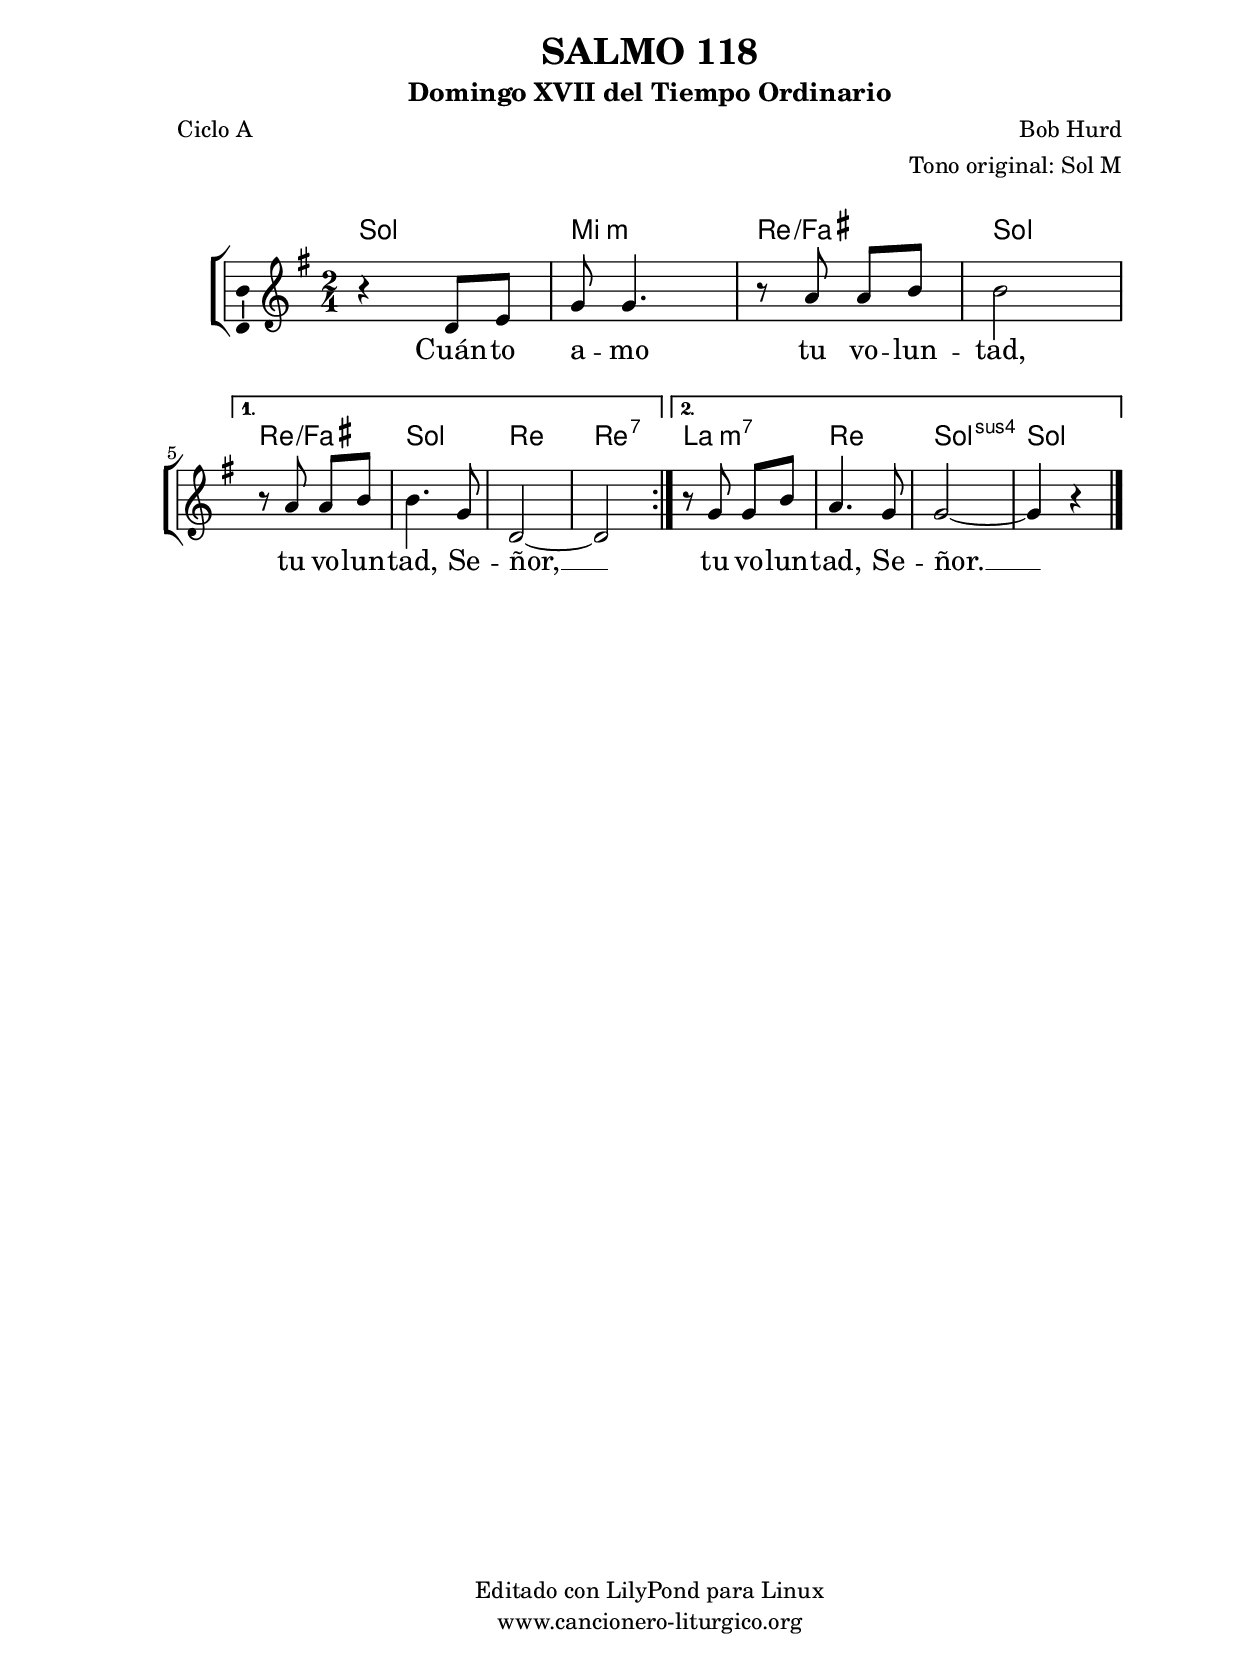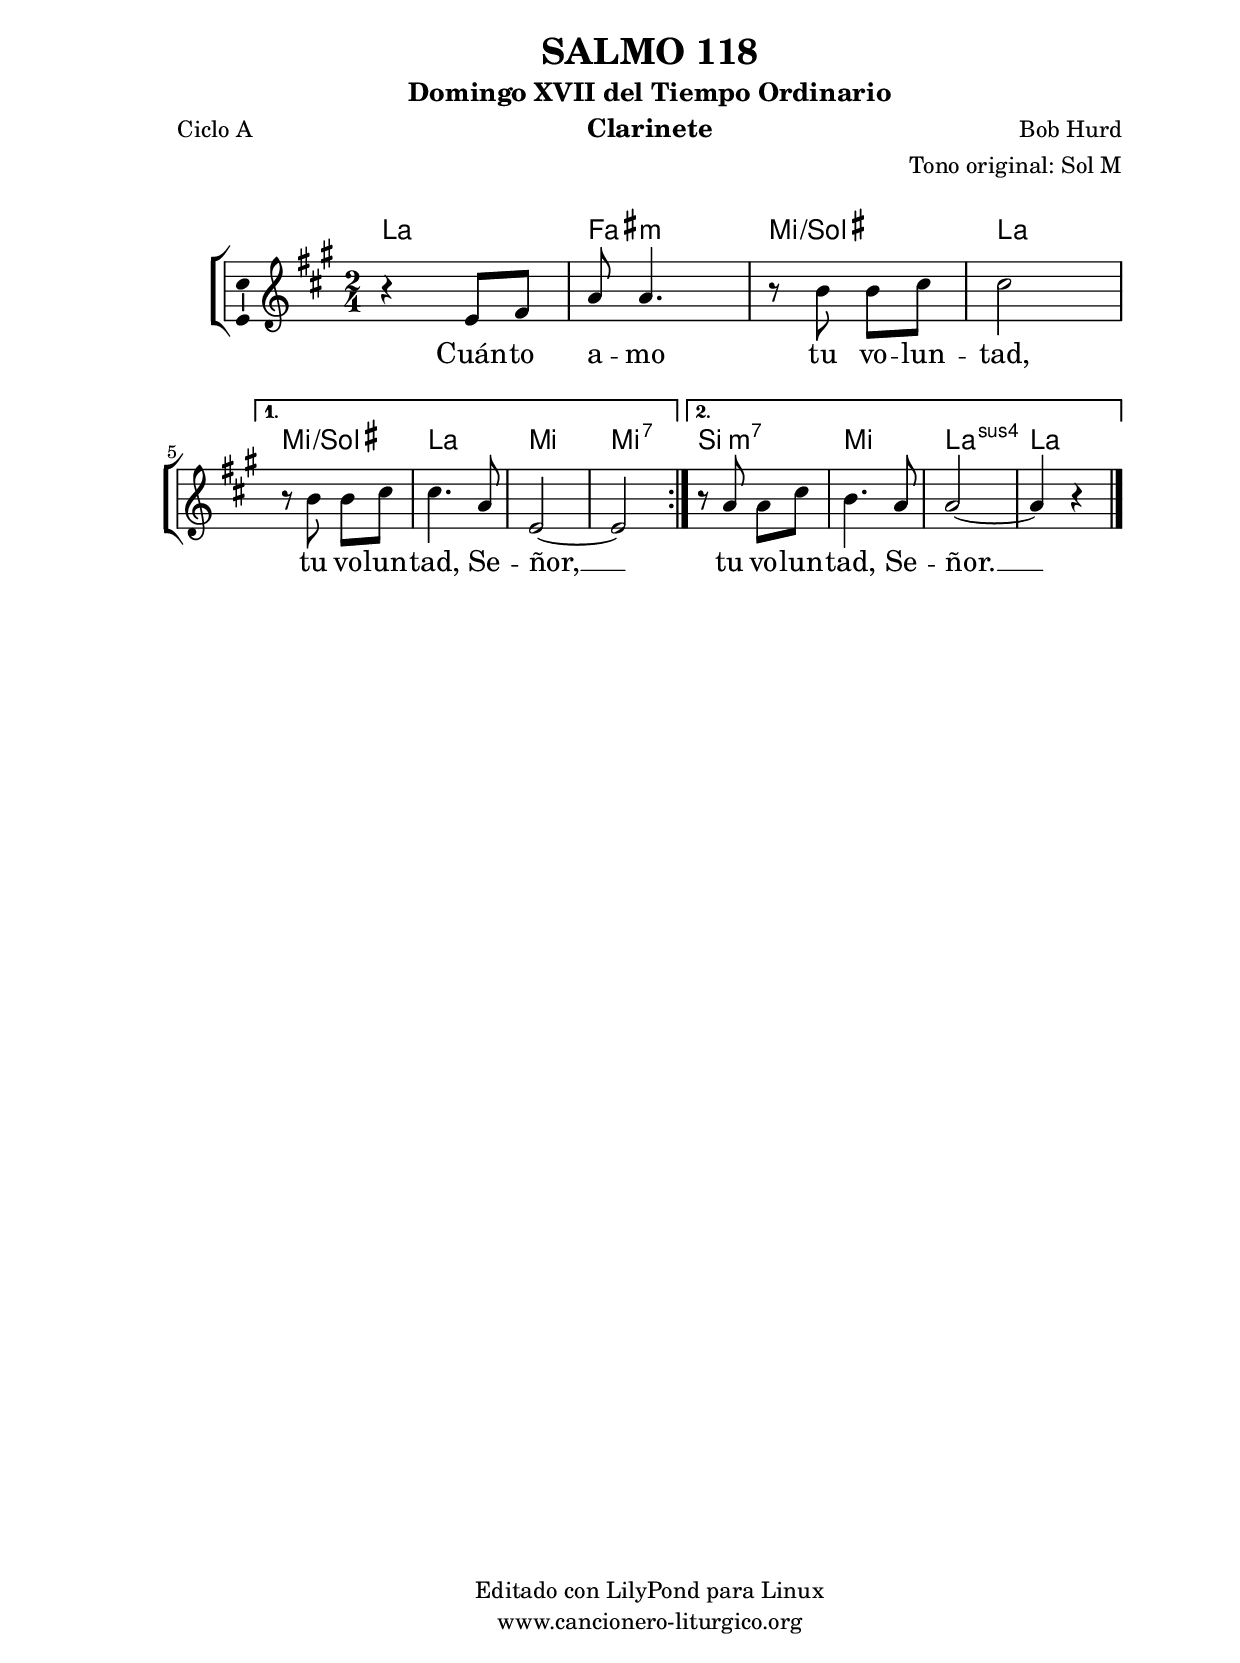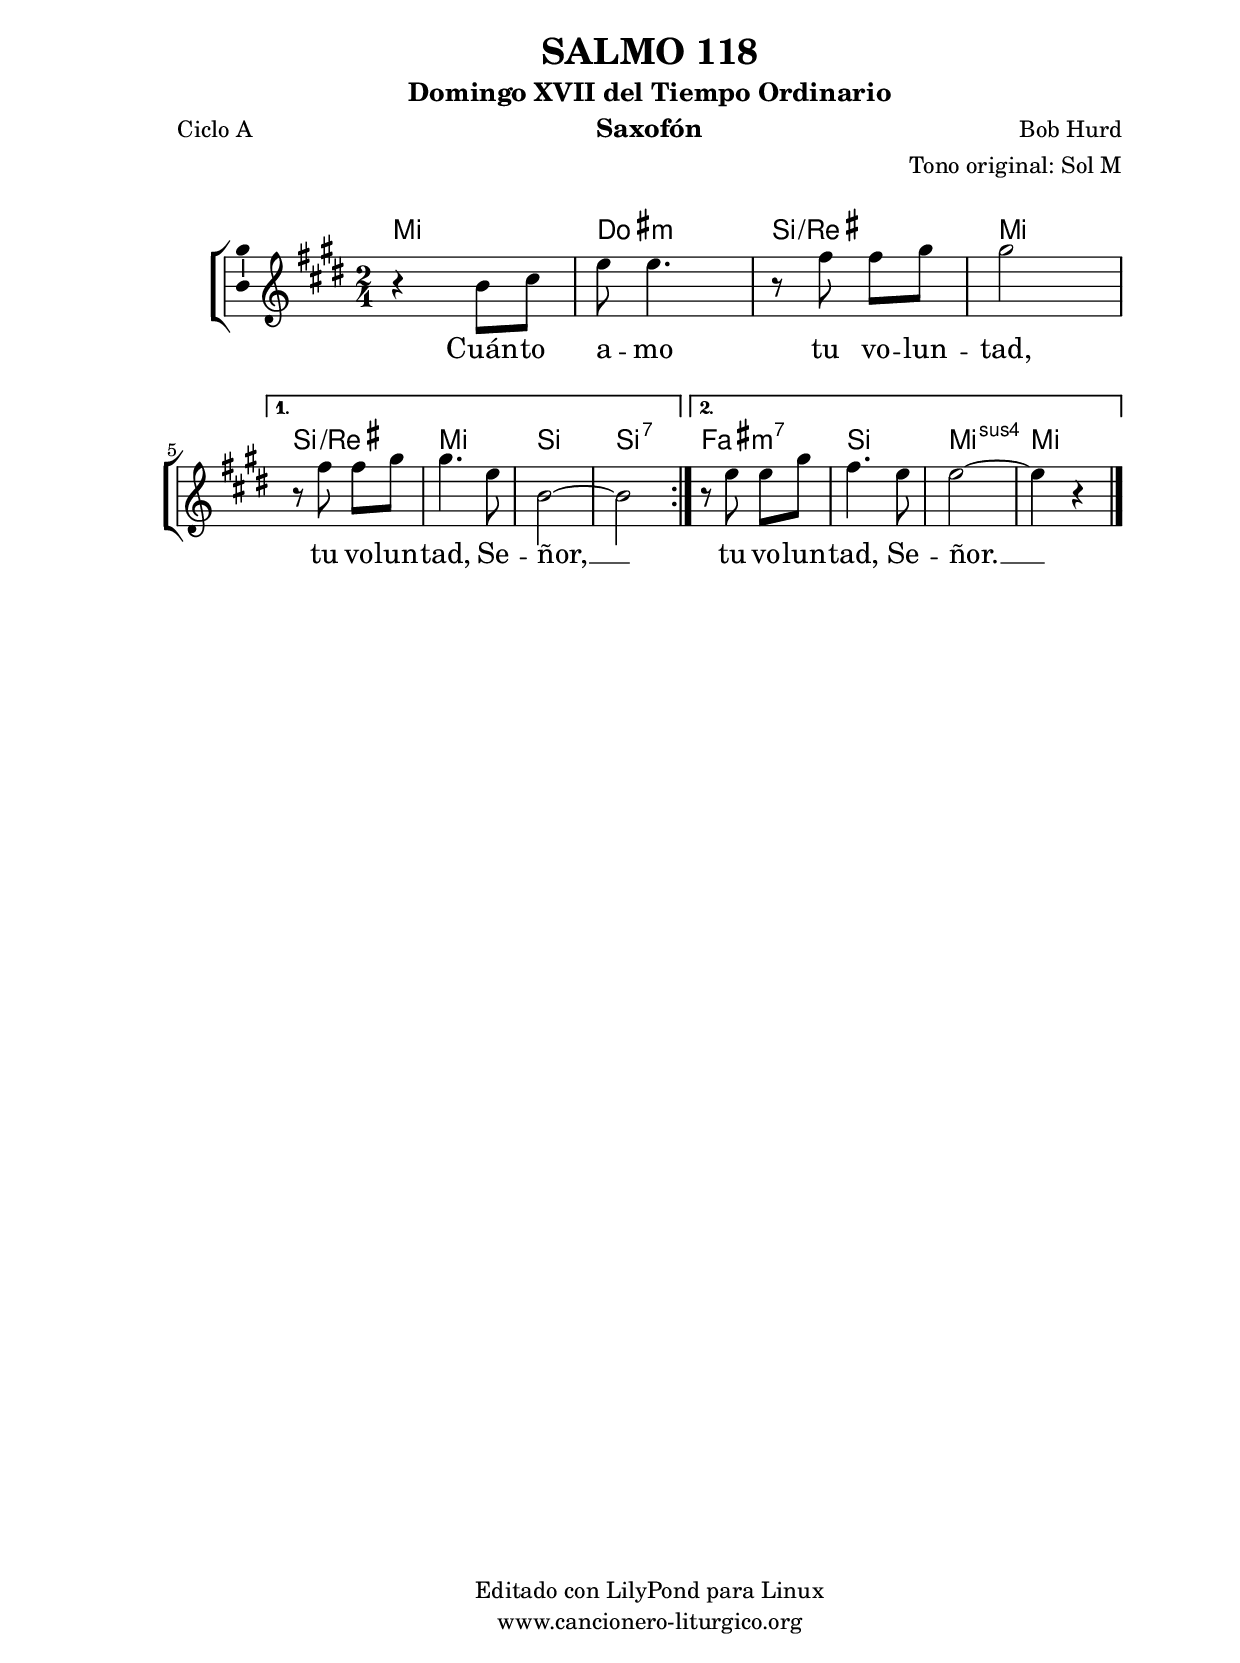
%
%para convertir .midi en .wav:
%timidity filename.midi -Ow -o finename.wav
%
%
%Para convertir de .wav a .mp3:
%lame -h -m j filename.wav
%
%
%para escuchar el midi:
%timidity nombrefichero.midi
%


%versión de lilypond para la que se ha escrito esta partitura:
\version "2.16.0"

	%Tamaño papel
	#(set-default-paper-size "a4")
	%Tamaño partitura
	#(set-global-staff-size 20)
	%No responde al pulsar sobre una nota
	#(ly:set-option 'point-and-click #f)

%parámetros del encabezamiento:
\header {
	title = "SALMO 118"
	subtitle = "Domingo XVII del Tiempo Ordinario"
	composer = "Bob Hurd"
	poet = "Ciclo A"
	meter = ""
	arranger = "Tono original: Sol M"
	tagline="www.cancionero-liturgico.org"
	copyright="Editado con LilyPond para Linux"
	tiempo = "Ordinario"
	usos = "Salmo"
	letra = "Cuánto amo tu voluntad, tu voluntad, Señor, tu voluntad, Señor."
	}

%parámetros asociados al papel:
\paper  {
	oddHeaderMarkup = \markup {\fill-line { \on-the-fly #not-first-page \fromproperty #'header:title \on-the-fly #not-first-page \fromproperty #'header:composer }}
	evenHeaderMarkup = \markup {\fill-line { \fromproperty #'header:composer \fromproperty #'header:title }}
	#(set-paper-size "a4")
	print-page-number = ##f
	first-page-number = 1
	print-first-page-number = ##f
%	head-separation = 3.0 \cm
	top-margin = 2.0 \cm
	bottom-margin = 0.5\cm
%%%	bottom-margin = -1.0\cm
	left-margin = 3.0 \cm
	line-width = 16.0 \cm 
	indent = 8\mm
	interscoreline = 2.\mm
	between-system-space = 15\mm
%	para que las partituras no llenen la hoja:
	ragged-bottom = ##t
%	idem para la última hoja:
	ragged-last-bottom = ##f
%	para que las partituras llenen el ancho del papel:
	ragged-last = ##f
	after-title-space = 2.5 \cm
%page-count=1
%system-count=8

	%Flexible Vertical Spacing
%	markup-markup-spacing =
%	#'((basic-distance . 15) (minimum-distance . 15) (padding . 3))
	markup-system-spacing =
	#'((basic-distance . 15) (minimum-distance . 15) (padding . 3))
	system-system-spacing =
	#'((basic-distance . 15) (minimum-distance . 15) (padding . 3))
	score-system-spacing =
	#'((basic-distance . 15) (minimum-distance . 15) (padding . 5))
%	top-system-spacing = % header
%	#'((basic-distance . 8) (minimum-distance . 0) (padding . 3))
%	top-markup-spacing =
%	#'((basic-distance . 20) (minimum-distance . 20) (padding . 3))
	last-bottom-spacing = % footer
	#'((basic-distance . 5) (minimum-distance . 5) (padding . 3))
%	score-markup-spacing =
%	#'((basic-distance . 16) (minimum-distance . 13) (padding . 3))

	}


%parámetros que afectan a toda la partitura:
global =  {
	%clave de sol (G):
	\clef G
	%armadura:
%%%	\transpose c bes
	\key g \major
	\tempo 4=76
	\set Score.tempoHideNote = ##t
	}


acordes = {
	\italianChords
	\chordmode {
%%%	\transpose c bes
{

\repeat volta 2 {
g2 e:m d/fis g
}
\alternative{
{
d2/fis g d d:7
}
{
a2:m7 d g:sus4 g
}
}

	}
	}
}

melodia = 
%%%	\transpose c bes
{
	\relative c'{
	\time 2/4

\repeat volta 2 {
r4 d8 e
g8 g4.
r8 a8 a b
b2
\break
}
\alternative{
{
r8 a8 a b
b4. g8
d2~
d2
}
{
r8 g8 g b
a4. g8
g2~
g4 r4
}
}

\bar "|."
}
}

texto = \lyricmode {
Cuán -- to a -- mo tu vo -- lun -- tad,
tu vo -- lun -- tad, Se -- ñor, __
tu vo -- lun -- tad, Se -- ñor. __
	}


acordesStaff = \context ChordNames = acordesStaff <<
	\set chordChanges = ##t
	\acordes
	>>


vozStaff = \context Voice = vozStaff
\with {\consists "Ambitus_engraver"}
<<
%	\set Staff.instrumentName = ""
%	\set Staff.shortInstrumentName = ""
%	\set Staff.midiInstrument = #"clarinet"
%	\set Staff.midiInstrument = #"cello"
%	\set Staff.midiInstrument = #"flute"
	\set Staff.midiInstrument = #"electric guitar (jazz)"
%	\set Staff.midiInstrument = #"english horn"
%	\set Staff.midiInstrument = #"violin"
%	\set Staff.midiInstrument = #"glockenspiel"
	\set Staff.midiMinimumVolume = #0.7
	\set Staff.midiMaximumVolume = #0.9
	\global
	\melodia
	>>


textoStaff = \context Lyrics = textoStaff <<
	\lyricsto vozStaff \texto
	>>

\book {
	\score {
		\context ChoirStaff {
			\override StaffGroup.SystemStartBracket #'collapse-height = #1
			\override Score.SystemStartBar #'collapse-height = #1
			<<
			\acordesStaff
			\vozStaff
			\textoStaff
			>>
			}
		\layout {
	    		\context {
				\Lyrics
				\override LyricText #'font-size = #2
				}
	   		 \context {
				\Score
				%fontSize = #3
				\override StaffSymbol #'staff-space = #(magstep +3)
				%\override Beam #'thickness = #0.55
				%\override SpacingSpanner #'spacing-increment = #1.0
				%\override Slur #'height-limit = #1.5
				}
			}
		}
	\score {
		\unfoldRepeats
		\context ChoirStaff {
			<<
			\acordesStaff
			\vozStaff
			>>
			}
		\midi {
	  		\context {
	  			\Score
				tempoWholesPerMinute = #(ly:make-moment 70 4)
				}
			}
		}
	}

%Partitura para clarinete
#(define output-suffix "C")
\book {
	\header{
		instrument = "Clarinete"
		}
	\score {
		\context ChoirStaff {
			\override StaffGroup.SystemStartBracket #'collapse-height = #1
			\override Score.SystemStartBar #'collapse-height = #1
\transpose c d
			<<
			\acordesStaff
			\vozStaff
			\textoStaff
			>>
			}
		\layout {
	    		\context {
				\Lyrics
				\override LyricText #'font-size = #2
				}
	   		 \context {
				\Score
				%fontSize = #3
				\override StaffSymbol #'staff-space = #(magstep +3)
				%\override Beam #'thickness = #0.55
				%\override SpacingSpanner #'spacing-increment = #1.0
				%\override Slur #'height-limit = #1.5
				}
			}
		}
	}

%Partitura para saxofón
#(define output-suffix "S")
\book {
	\header{
		instrument = "Saxofón"
		}
	\score {
		\context ChoirStaff {
			\override StaffGroup.SystemStartBracket #'collapse-height = #1
			\override Score.SystemStartBar #'collapse-height = #1
\transpose c a
			<<
			\acordesStaff
			\vozStaff
			\textoStaff
			>>
			}
		\layout {
	    		\context {
				\Lyrics
				\override LyricText #'font-size = #2
				}
	   		 \context {
				\Score
				%fontSize = #3
				\override StaffSymbol #'staff-space = #(magstep +3)
				%\override Beam #'thickness = #0.55
				%\override SpacingSpanner #'spacing-increment = #1.0
				%\override Slur #'height-limit = #1.5
				}
			}
		}
	}

